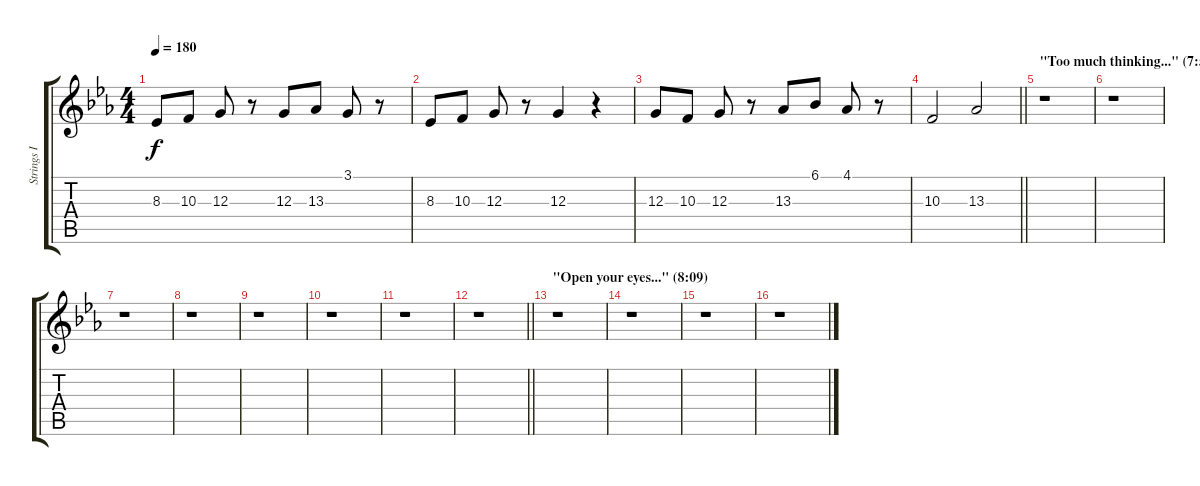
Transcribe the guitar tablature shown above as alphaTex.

\track ("Strings I" "Strings I") {instrument stringensemble1}
\staff {score tabs}
\tuning (E4 B3 G3 D3 A2 E2) {hide}
\ts (4 4)
\tempo 180
\clef g2
\ks eb
8.3.8{dy f volume 13} 10.3.8 12.3.8 r.8 12.3.8 13.3.8 3.1.8 r.8 |
8.3.8 10.3.8 12.3.8 r.8 12.3.4 r.4 |
12.3.8 10.3.8 12.3.8 r.8 13.3.8 6.1.8 4.1.8 r.8 |
\barLineRight lightlight
10.3.2 13.3.2 |
\section ("" "\"Too much thinking...\" (7:58)")
r.1 |
r.1 |
r.1 |
r.1 |
r.1 |
r.1 |
r.1 |
\barLineRight lightlight
r.1 |
\section ("" "\"Open your eyes...\" (8:09)")
r.1 |
r.1 |
r.1 |
r.1
